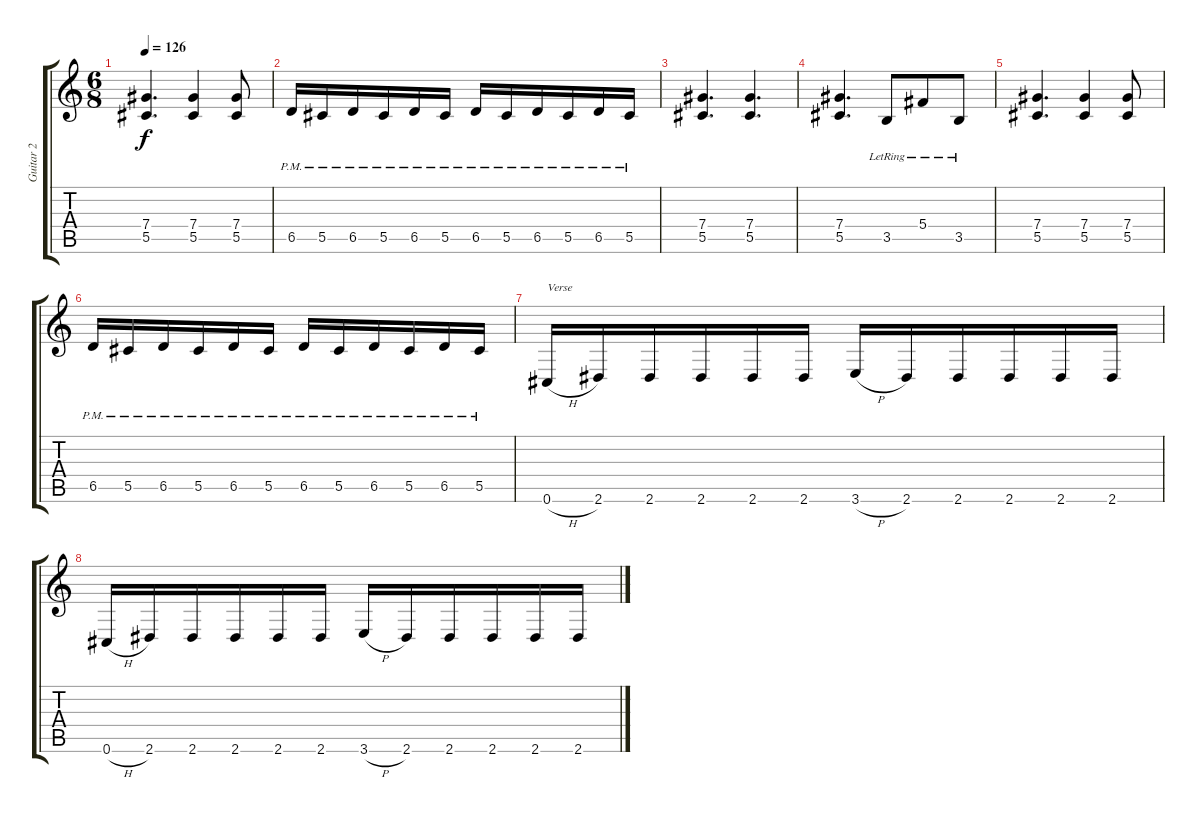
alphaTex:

\track ("Guitar 2" "Guitar 2") {instrument distortionguitar}
\staff {score tabs}
\tuning (Eb4 Bb3 Gb3 Db3 Ab2 Db2) {hide}
\ts (6 8)
\tempo 126
\clef g2
\ks c
(7.4 5.5).4{d dy f} (7.4 5.5).4 (7.4 5.5).8 |
6.5{pm}.16 5.5{pm}.16 6.5{pm}.16 5.5{pm}.16 6.5{pm}.16 5.5{pm}.16 6.5{pm}.16 5.5{pm}.16 6.5{pm}.16 5.5{pm}.16 6.5{pm}.16 5.5{pm}.16 |
(7.4 5.5).4{d} (7.4 5.5).4{d} |
(7.4 5.5).4{d} 3.5{lr}.8 5.4{lr}.8 3.5{lr}.8 |
(7.4 5.5).4{d} (7.4 5.5).4 (7.4 5.5).8 |
6.5{pm}.16 5.5{pm}.16 6.5{pm}.16 5.5{pm}.16 6.5{pm}.16 5.5{pm}.16 6.5{pm}.16 5.5{pm}.16 6.5{pm}.16 5.5{pm}.16 6.5{pm}.16 5.5{pm}.16 |
0.6{h}.16{txt "Verse"} 2.6.16 2.6.16 2.6.16 2.6.16 2.6.16 3.6{h}.16 2.6.16 2.6.16 2.6.16 2.6.16 2.6.16 |
0.6{h}.16 2.6.16 2.6.16 2.6.16 2.6.16 2.6.16 3.6{h}.16 2.6.16 2.6.16 2.6.16 2.6.16 2.6.16
